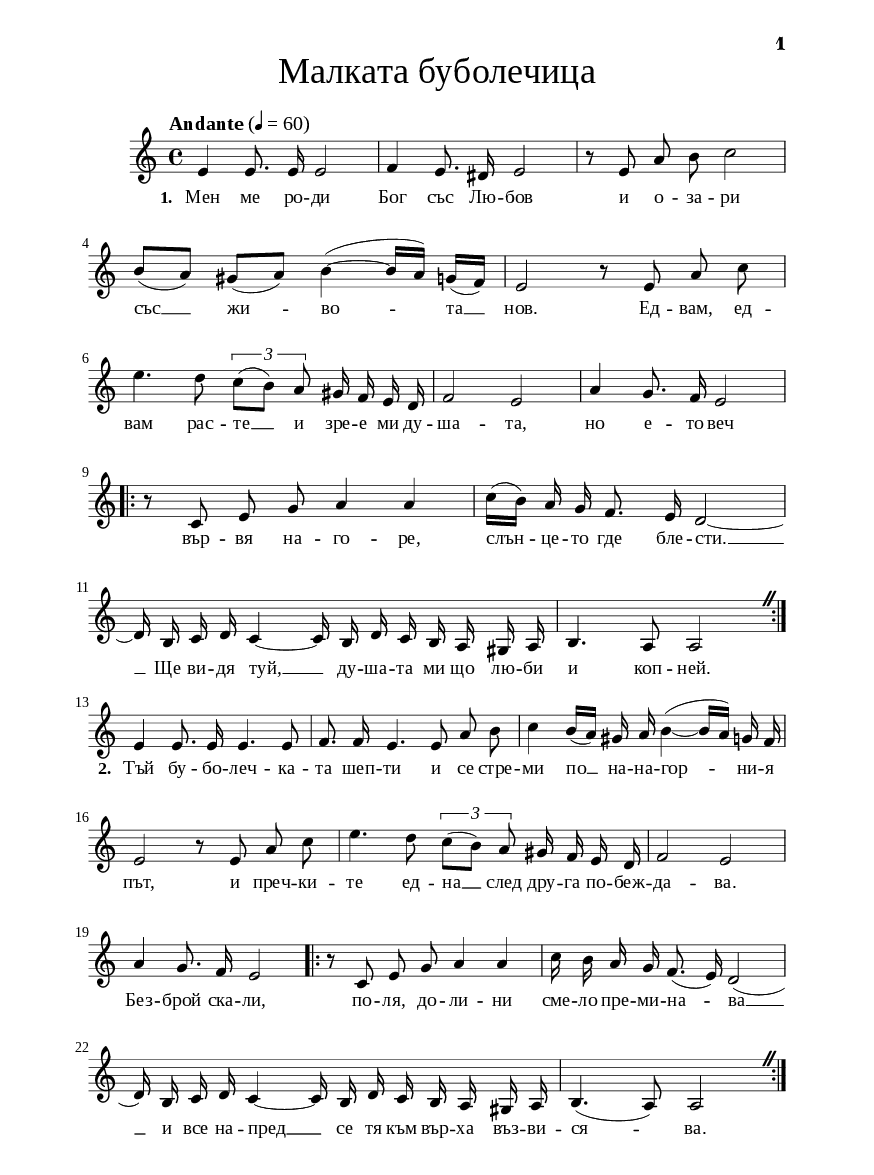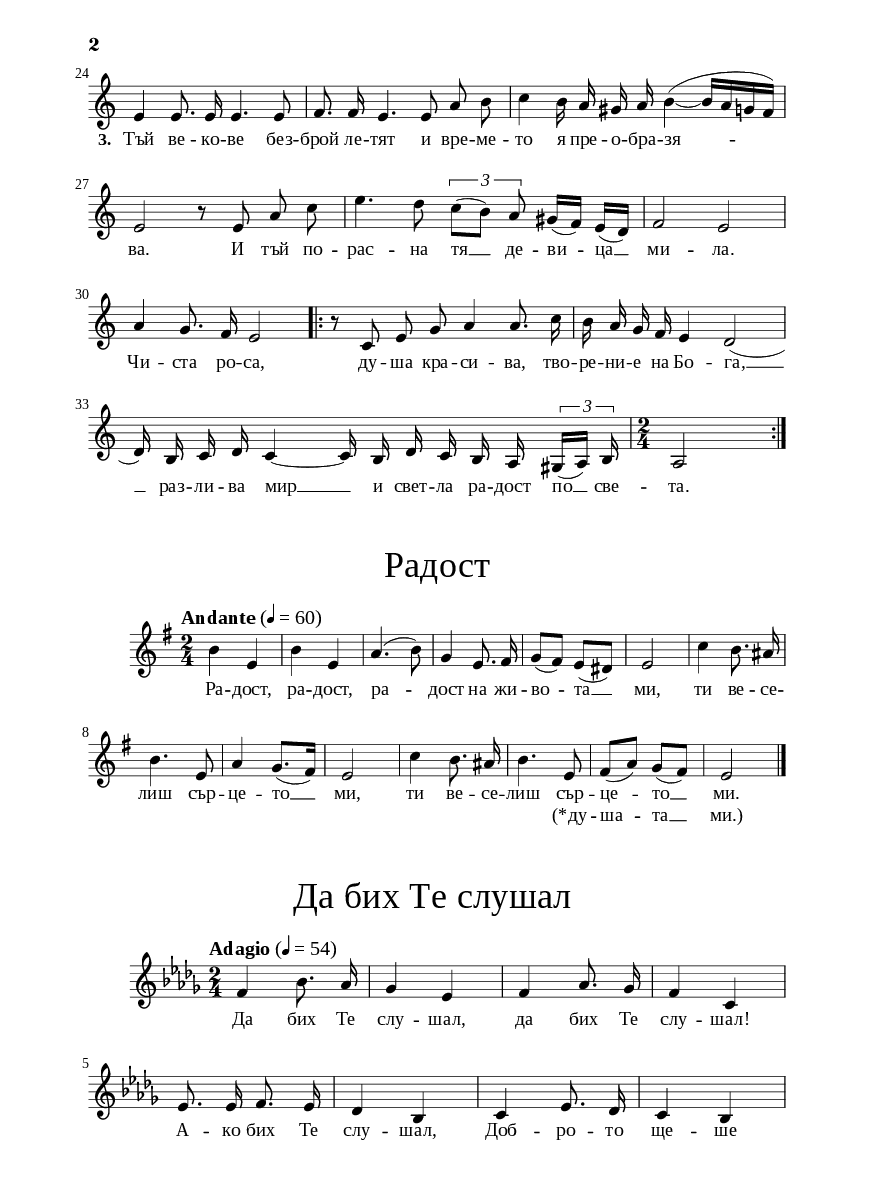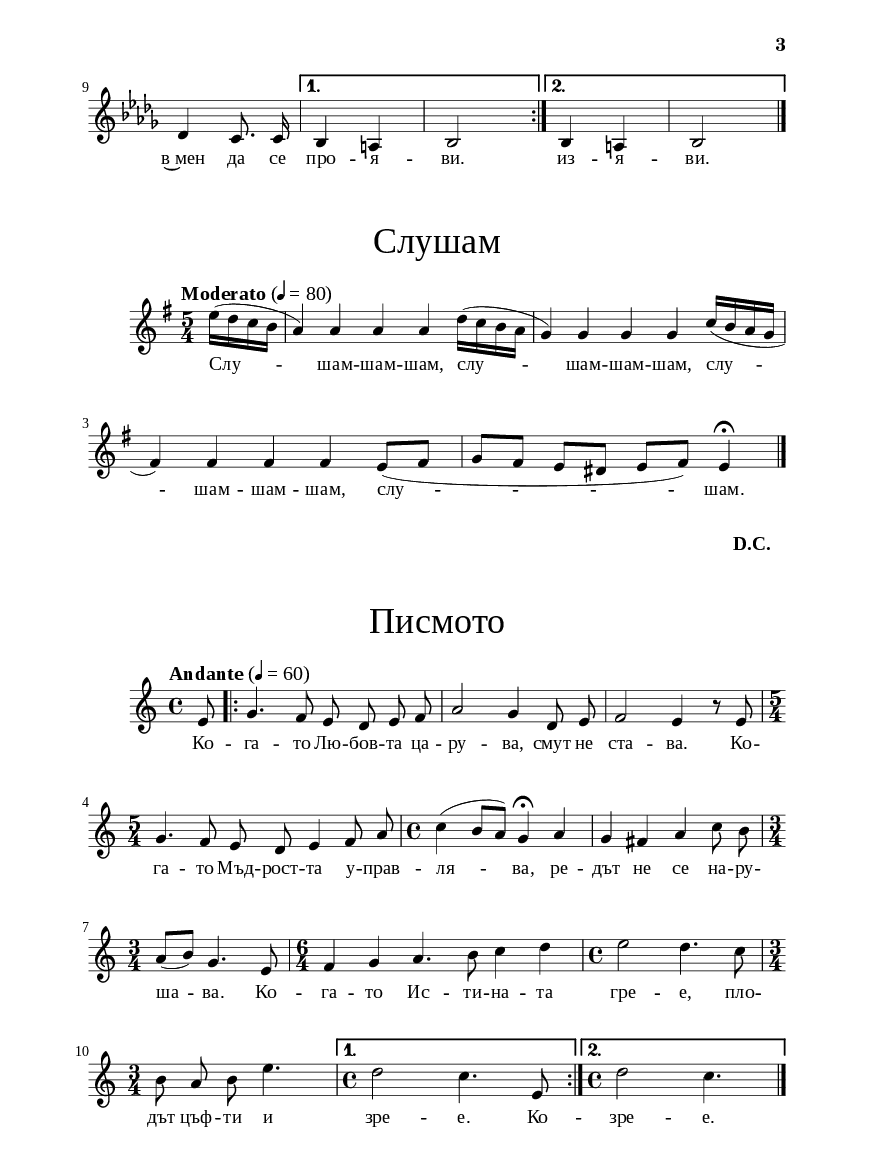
% Виж за разположението на текста.
\version "2.24.4"

% include paper part and global functions
\include "include/globals.ily"

\bookpart {
  \label #'ref173
  \tocItem \markup "Малката буболечица"
  \include "include/bookpart-paper.ily"
  \score {
    \include "include/score-layout.ily"

    \new Voice \absolute {
      \clef treble
      \key a \minor
      \time 4/4
      \tempoFunc "Andante" 4 "60"
      \autoBeamOff
      e'4  e'8.  e'16  e'2 | % 2
      f'4  e'8.  dis'16  e'2 | % 3
      r8  e'8  a'8  b'8  c''2 \break | % 4
      b'8 ( [  a'8  ])   gis'8 ( [  a'8 ])
      b'4  ( ~  b'16  [ a'16]  )  g'16 (
      [f'16 ]  )  | % 5
      e'2 r8 e'8  a'8  c''8 \break | % 6
      e''4.  d''8 \tweak direction #up \times 2/3 {
        \once \override Slur.positions = #'(1 . 1) c''8  (  [ b'8 ])  a'8
      }
      gis'16  f'16  e'16  d'16 | % 7
      f'2  e'2 | % 8
      a'4  g'8.  f'16  e'2 \break
      \repeat
      volta 2 {
        | % 9
        \autoBeamOff  r8  c'8  e'8  g'8  a'4  a'4 |
        c''16 ( [  b'16 ] )  a'16  g'16
        f'8.  e'16  d'2 ~ | % 11
        d'16  b16  c'16  d'16  c'4 ~
        c'16  b16  d'16  c'16  b16
        a16  gis16  a16 | % 12
        b4.  a8  a2 \caesura \break
      }

      e'4 e'8. e'16 e'4. e'8 | f'8. f'16  e'4. e'8 a'8 b'8 |  c''4 b'16[ ( a'16 ) ] gis'16 a'16 b'4  ( ~ b'16 [a'16] ) g'16 f'16 | \break

      e'2 r8 e'8 a'8 c''8 | e''4. d''8  \tweak direction #up \times 2/3 {
        \once \override Slur.positions = #'(1 . 1) c''8  [ ( b'8 ) ] a'8
      } gis'16 f'16 e'16 d'16 | f'2 e'2 | \break


      a'4 g'8.  f'16  e'2 |  \bar ".|:" r8 c'8 e' g' a'4 a'4 |  c''16 b' a' g' f'8. ( e'16 ) d'2 (| \break

      d'16)  b16  c'16  d'16  c'4 ~
      c'16  b16  d'16  c'16  b16
      a16  gis16  a16 | % 12
      b4. ( a8 ) a2 \caesura \break \bar ":|."


      e'4 e'8. e'16 e'4. e'8 | f'8. f'16 e'4. e'8 a'8 b'8 |  c''4 b'16  a'16 gis'16 a'16 \autoBeamOn b'4  ( ~ b'16 a'16  g'16 f'16 ) | \break

      e'2 r8 \autoBeamOff e'8 a'8 c''8 | e''4. d''8  \tweak direction #up \times 2/3 {
        \once \override Slur.positions = #'(1 . 1) c''8  ( [  b'8 ) ] a'8
      } gis'16 [( f'16 )] e'16 [(d'16) ] | f'2 e'2 | \break


      a'4 g'8.  f'16  e'2 |  \bar ".|:" r8 c'8 e' g' a'4 a'8. c''16 |

      b'16 a'16 g' f' e'4 d'2 (| \break

      d'16)  b16  c'16  d'16  c'4 ~
      c'16  b16  d'16  c'16  b16 a16 \times 2/3 { gis16 [ ( a16 ) ] b16 }| \time 2/4 a2 \break \bar ":|."
    }

    \addlyrics {
      \set stanza = "1. " Мен ме ро -- ди Бог със Лю --
      бов и о -- за -- ри със __ жи
      -- во -- та __ нов. Ед --
      вам, ед -- вам рас -- те __  и зре
      -- е ми ду -- ша -- та, но е -- то
      веч вър -- вя на -- го -- ре, слън
      -- це -- то где бле -- сти. __
      Ще ви -- дя туй, __ ду -- ша -- та
      ми що лю -- би и коп -- ней.

      \set stanza = "2. " Тъй бу -- бо -- леч -- ка -- та шеп -- ти
      и се стре -- ми по __ на -- на -- гор -- ни -- я път,
      и преч -- ки -- те ед -- на __ след дру -- га
      по -- беж -- да -- ва.
      Без -- брой ска -- ли, по -- ля, до -- ли -- ни
      сме -- ло пре -- ми -- на -- ва __
      и все на -- пред __ се тя към вър -- ха
      въз -- ви -- ся -- ва.

      \set stanza = "3. " Тъй ве -- ко -- ве без -- брой ле -- тят
      и вре -- ме -- то я пре -- о -- бра -- зя -- ва.
      И тъй по -- рас  -- на тя __ де -- ви -- ца __ ми -- ла.
      Чи -- ста ро -- са, ду -- ша кра -- си -- ва,
      тво -- ре -- ни -- е на Бо -- га, __
      раз -- ли -- ва мир __ и свет -- ла ра -- дост
      по __ све -- та.

    }

    \header {
      title = \titleFunc #'ref_desc_12 "Малката буболечица" "Malkata bubolečica"
    }

    \midi{}

  } % score
  \markup \vspace #2
  \label #'ref174_3
  \tocItem \markup "Радост"
  \include "include/bookpart-paper.ily"
  \score {
    \include "include/score-layout.ily"

    \new Voice \absolute {
      \clef treble
      \key e \minor
      \time 2/4
      \tempoFunc "Andante" 4 "60"
      \autoBeamOff
      b'4 e'4 | % 2
      b'4 e'4 | % 3
      a'4. ( b'8 ) | % 4
      g'4  e'8. fis'16 | % 5
      g'8 ( [fis'8] ) e'8 ( [dis'8] ) | % 6
      e'2 | % 7
      c''4  b'8. ais'16 \break | % 8
      b'4. e'8 | % 9
      a'4  g'8. [( fis'16 )] |
      e'2 | % 11
      c''4  b'8. ais'16 | % 12
      b'4. e'8 | % 13
      fis'8 ([ a'8 ]) g'8 ( [fis'8] ) | % 14
      e'2 \bar "|."
    }

    \addlyrics {
      Ра -- дост,
      ра -- дост, ра -- дост на жи -- во -- та __ ми, ти
      ве -- се -- лиш сър -- це -- то __ ми, ти ве -- се
      -- лиш сър -- це -- то __ ми.}
      \addlyrics {
        \repeat unfold 23 { \skip 2 } (*ду -- ша -- та __ ми.)}

        \header {
          title = \titleFunc #'ref_desc_18 "Радост" "Radost"
        }

        \midi{}

      } % score

      \markup \vspace #2

      \label #'ref174_1
      \tocItem \markup "Да бих Тe слушал"
      \include "include/bookpart-paper.ily"
      \score {
        \include "include/score-layout.ily"

        \new Voice \absolute {
          \clef treble
          \key bes \minor
          \time 2/4
          \tempoFunc "Adagio" 4 "54"
          \autoBeamOff
          \repeat volta 2 {
            f'4 bes'8. as'16 | % 2
            ges'4 es'4 | % 3
            f'4 as'8. ges'16 |  % 4
            f'4 c'4 | \break  % 5
            es'8. es'16 f'8. es'16 | % 6
            des'4 bes4 |   % 7
            c'4 es'8. des'16 |  % 8
            c'4 bes4 | \break % 9
            des'4 c'8. c'16 |
          }
          \alternative {
            {
              bes4 a4 | % 11
              bes2
            }
            {
              bes4 a4 | % 11
              bes2 \bar "|."
            }
          }
        }

        \addlyrics {
          Да бих Те
          слу -- шал, да бих Те слу -- шал! А -- ко бих
          Те слу -- шал, Доб -- ро -- то ще -- ше в~мен да
          се про -- я -- ви. из -- я -- ви.}

          \header {
            title = \titleFunc #'ref_desc_7 "Да бих Тe слушал " "Da bih Te slušal"
          }

          \midi{}

        } % score

        \markup \vspace #2

        \label #'ref174_2
        \tocItem \markup "Слушам"
        \include "include/bookpart-paper.ily"
        \score {
          \include "include/score-layout.ily"
          \new Voice \absolute {
            \clef treble
            \key e \minor
            \time 5/4
            \tempoFunc "Moderato" 4 "80"
            \autoBeamOff
            \partial 4
            e''16 ( [  d''16  c''16  b'16 ] | % 2
            a'4 ) a'4 a'4 a'4  d''16 (
            [  c''16  b'16  a'16 ] | % 3
            g'4 ) g'4 g'4 g'4 c''16 ( [
            b'16 a'16 g'16 ] \break | % 4
            fis'4 ) fis'4 fis'4 fis'4 e'8
            ( [ fis'8 ] | % 5
            g'8 [ fis'8 ] e'8 [ dis'8 ] \stemUp
            e'8 [ fis'8 ])  e'4 ^\fermata  \bar "|."
          }

          \addlyrics {
            Слу --    шам -- шам --
            шам, слу --    шам --
            шам -- шам, слу --
            шам -- шам -- шам, слу --
            шам.}

            \header {
              title = \titleFunc #'ref_desc_20 "Слушам" "Slušam"
            }

            \midi{}

          } % score

          \markup \dcr-one "D.C." #2.1
          \markup \vspace #2

          \label #'ref175
          \tocItem \markup "Писмото"
          \include "include/bookpart-paper.ily"
          \score {
            \include "include/score-layout.ily"

            \new Voice \absolute {
              \clef treble
              \key c \major
              \time 4/4
              \tempoFunc "Andante" 4 "60"
              \autoBeamOff
              \partial 8
              e'8 \repeat volta 2 {
                | % 2
                g'4.  f'8  e'8  d'8  e'8
                f'8 | % 3
                a'2  g'4  d'8  e'8 | % 4
                f'2  e'4 r8  e'8  | \break % 5
                \time 5/4  | % 5
                g'4.  f'8  e'8  d'8  e'4
                f'8  a'8 | % 6
                \time 4/4  | % 6
                c''4 (  b'8 [  a'8 ])   g'4
                ^\fermata  a'4  | % 7
                g'4  fis'4  a'4  c''8
                b'8  % 8
                \time 3/4  \break  | % 8
                a'8 ( [  b'8 ])  g'4.  e'8| % 9
                \time 6/4  | % 9
                f'4  g'4  a'4.  b'8  c''4
                d''4 |
                \time 4/4  |
                e''2  d''4.  c''8 | % 11
                \time 3/4  | % 11
                b'8  a'8  b'8  e''4. |
              }

              \alternative {
                {
                  % 12
                  \time 4/4  % 12
                  d''2  c''4.  e'8 |
                }
                {
                  \time 4/4 d''2  c''4. \bar "|."
                }
              }
            }

            \addlyrics {
              Ко -- га -- то Лю -- бов -- та ца --
              ру -- ва, смут не ста -- ва. Ко --
              га -- то Мъд -- рост -- та у -- прав
              -- ля -- ва, ре -- дът не се
              на -- ру -- ша -- ва. Ко -- га --
              то Ис -- ти -- на -- та гре -- е,
              пло -- дът цъф -- ти и зре -- е.
              Ко -- зре -- е.}

              \header {
                title = \titleFunc #'ref_desc_17 "Писмото" "Pismoto"
              }

              \midi{}

            } % score


          } % bookpart

          % Più mosso
          %
